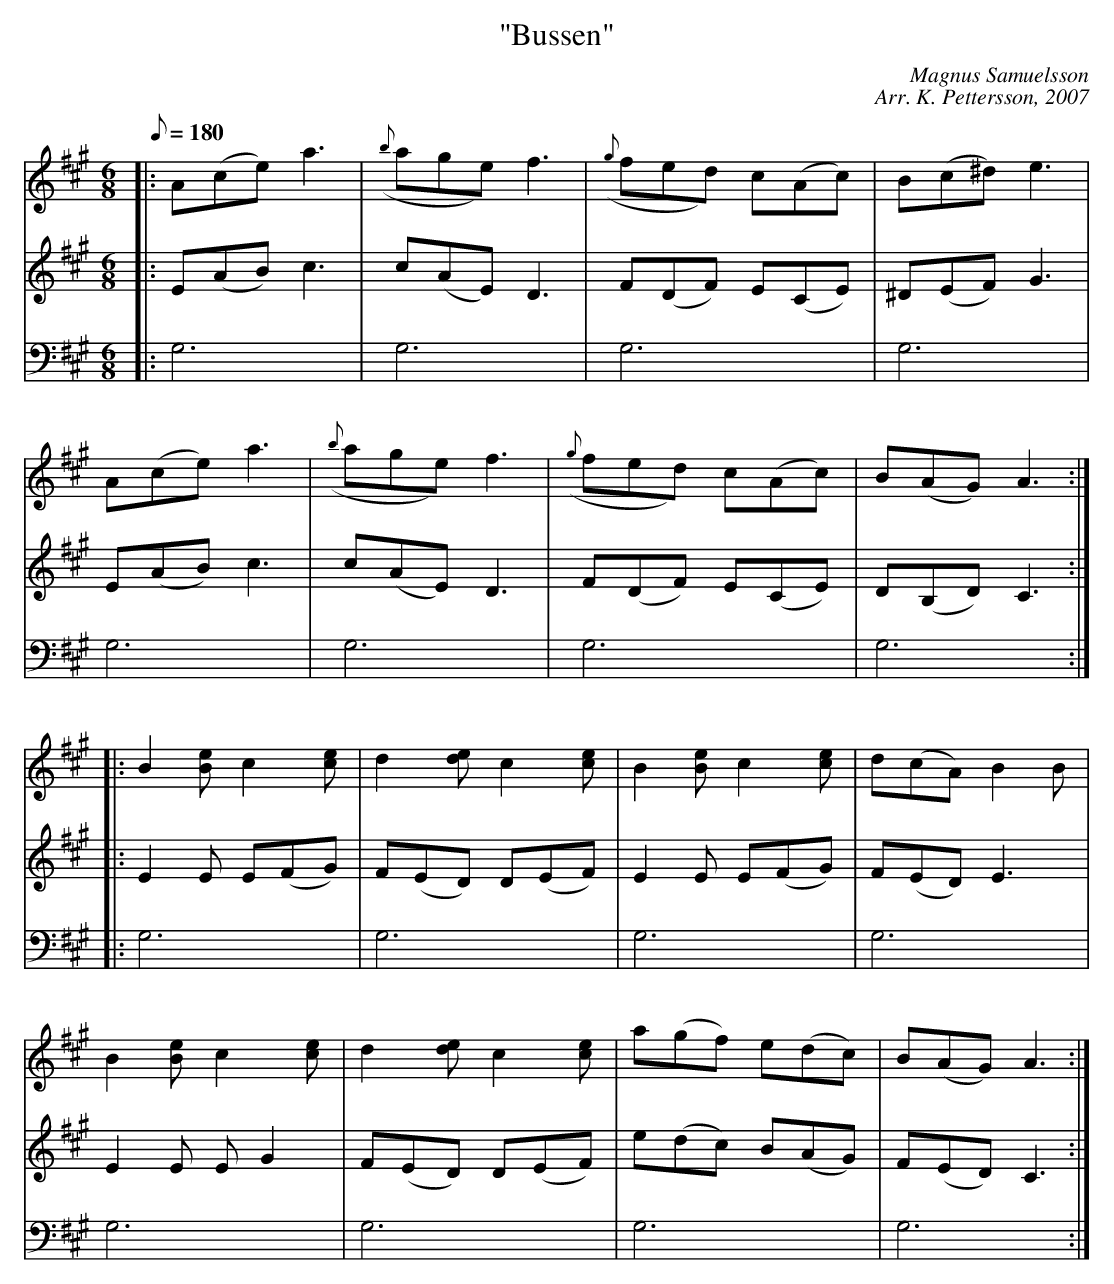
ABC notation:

X:1
T: "Bussen"
C: Magnus Samuelsson
C: Arr. K. Pettersson, 2007
M: 6/8
L: 1/8
K: A
Q: 180
V:1
|: A(ce) a3 | ({b}age) f3 | ({g}fed) c(Ac) | B(c^d) e3 |
A(ce) a3 | ({b}age) f3 | ({g}fed) c(Ac) | B(AG) A3:|
|: B2[Be] c2[ce] | d2[de] c2[ce] | B2[Be] c2[ce] | d(cA) B2B |
B2[Be] c2[ce] | d2[de] c2[ce] | a(gf) e(dc) | B(AG) A3 :|
V:2
|: E(AB) c3 | c(AE) D3 | F(DF) E(CE) | ^D(EF) G3 |
E(AB) c3 | c(AE) D3 | F(DF) E(CE) | D(B,D) C3 :|
|: E2E E(FG) | F(ED) D(EF) | E2E E(FG) | F(ED) E3 |
E2E EG2 | F(ED) D(EF) | e(dc) B(AG) | F(ED) C3 :|
V:3
K: bass
|: G,6 | G,6 | G,6| G,6 |
G,6 | G,6 | G,6| G,6 :|
|: G,6 | G,6 | G,6| G,6 |
G,6 | G,6 | G,6| G,6 :|
